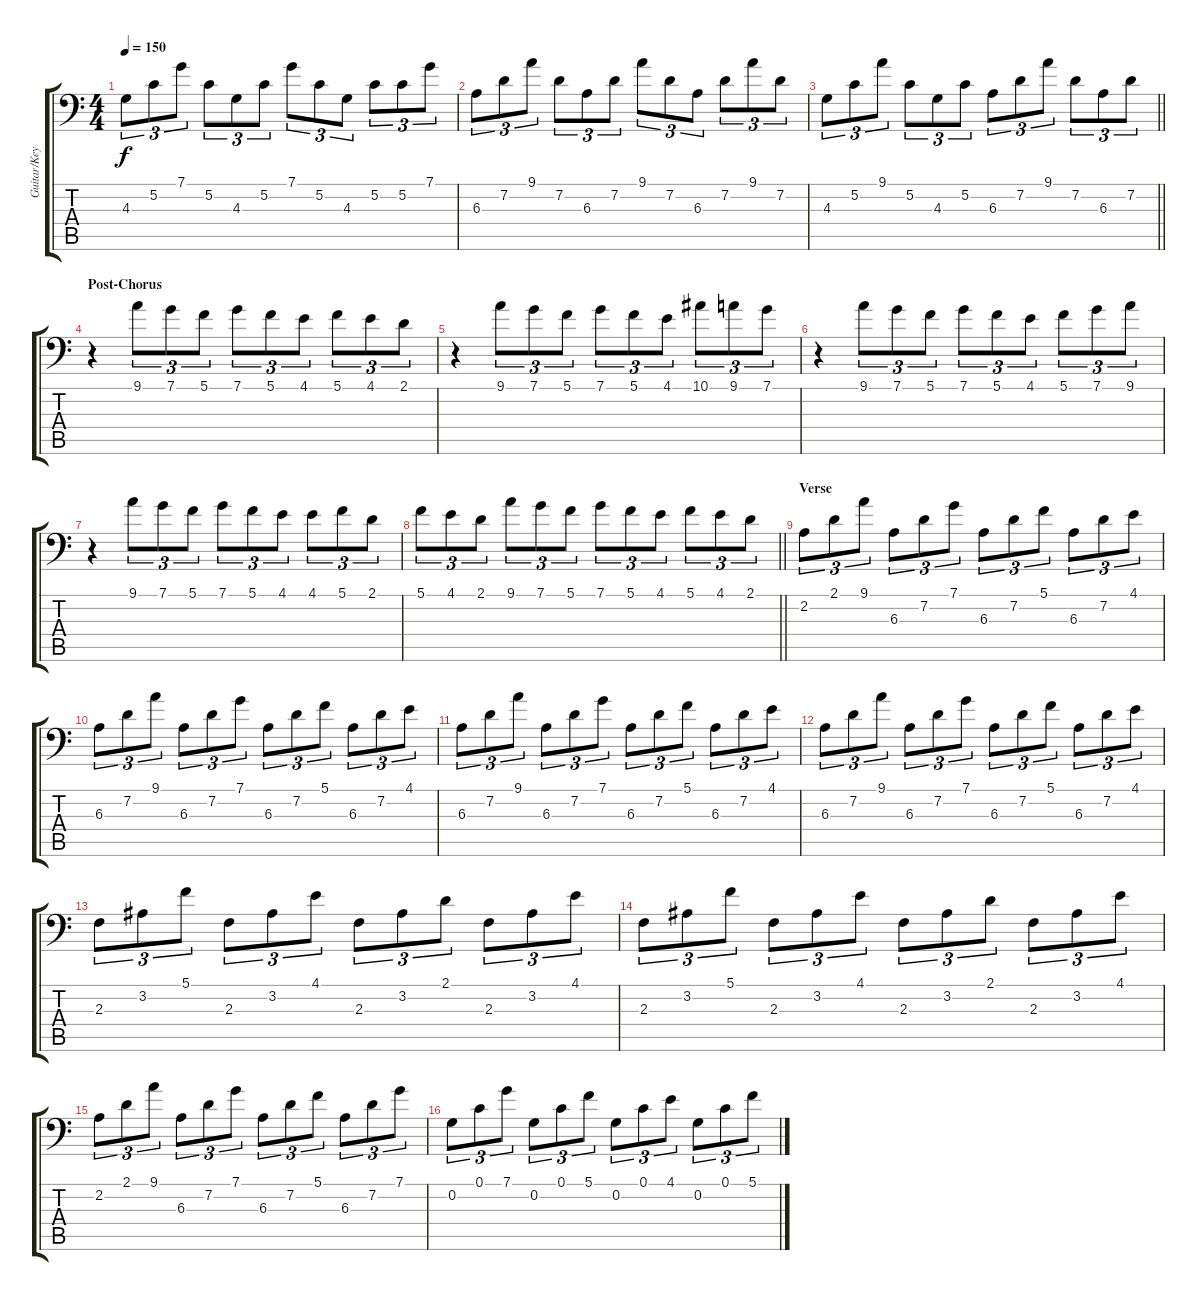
\track ("Guitar/Keyboard" "Guitar/Key") {instrument lead8bassandlead}
\staff {score tabs}
\tuning (C4 G3 Eb3 Bb2 F2 Bb1) {hide}
\ts (4 4)
\tempo 150
\clef f4
\ks c
4.3.8{tu (3 2) dy f} 5.2.8{tu (3 2)} 7.1.8{tu (3 2)} 5.2.8{tu (3 2)} 4.3.8{tu (3 2)} 5.2.8{tu (3 2)} 7.1.8{tu (3 2)} 5.2.8{tu (3 2)} 4.3.8{tu (3 2)} 5.2.8{tu (3 2)} 5.2.8{tu (3 2)} 7.1.8{tu (3 2)} |
6.3.8{tu (3 2)} 7.2.8{tu (3 2)} 9.1.8{tu (3 2)} 7.2.8{tu (3 2)} 6.3.8{tu (3 2)} 7.2.8{tu (3 2)} 9.1.8{tu (3 2)} 7.2.8{tu (3 2)} 6.3.8{tu (3 2)} 7.2.8{tu (3 2)} 9.1.8{tu (3 2)} 7.2.8{tu (3 2)} |
\barLineRight lightlight
4.3.8{tu (3 2)} 5.2.8{tu (3 2)} 9.1.8{tu (3 2)} 5.2.8{tu (3 2)} 4.3.8{tu (3 2)} 5.2.8{tu (3 2)} 6.3.8{tu (3 2)} 7.2.8{tu (3 2)} 9.1.8{tu (3 2)} 7.2.8{tu (3 2)} 6.3.8{tu (3 2)} 7.2.8{tu (3 2)} |
\section ("" "Post-Chorus")
r.4 9.1.8{tu (3 2)} 7.1.8{tu (3 2)} 5.1.8{tu (3 2)} 7.1.8{tu (3 2)} 5.1.8{tu (3 2)} 4.1.8{tu (3 2)} 5.1.8{tu (3 2)} 4.1.8{tu (3 2)} 2.1.8{tu (3 2)} |
r.4 9.1.8{tu (3 2)} 7.1.8{tu (3 2)} 5.1.8{tu (3 2)} 7.1.8{tu (3 2)} 5.1.8{tu (3 2)} 4.1.8{tu (3 2)} 10.1.8{tu (3 2)} 9.1.8{tu (3 2)} 7.1.8{tu (3 2)} |
r.4 9.1.8{tu (3 2)} 7.1.8{tu (3 2)} 5.1.8{tu (3 2)} 7.1.8{tu (3 2)} 5.1.8{tu (3 2)} 4.1.8{tu (3 2)} 5.1.8{tu (3 2)} 7.1.8{tu (3 2)} 9.1.8{tu (3 2)} |
r.4 9.1.8{tu (3 2)} 7.1.8{tu (3 2)} 5.1.8{tu (3 2)} 7.1.8{tu (3 2)} 5.1.8{tu (3 2)} 4.1.8{tu (3 2)} 4.1.8{tu (3 2)} 5.1.8{tu (3 2)} 2.1.8{tu (3 2)} |
\barLineRight lightlight
5.1.8{tu (3 2)} 4.1.8{tu (3 2)} 2.1.8{tu (3 2)} 9.1.8{tu (3 2)} 7.1.8{tu (3 2)} 5.1.8{tu (3 2)} 7.1.8{tu (3 2)} 5.1.8{tu (3 2)} 4.1.8{tu (3 2)} 5.1.8{tu (3 2)} 4.1.8{tu (3 2)} 2.1.8{tu (3 2)} |
\section ("" "Verse")
2.2.8{tu (3 2)} 2.1.8{tu (3 2)} 9.1.8{tu (3 2)} 6.3.8{tu (3 2)} 7.2.8{tu (3 2)} 7.1.8{tu (3 2)} 6.3.8{tu (3 2)} 7.2.8{tu (3 2)} 5.1.8{tu (3 2)} 6.3.8{tu (3 2)} 7.2.8{tu (3 2)} 4.1.8{tu (3 2)} |
6.3.8{tu (3 2)} 7.2.8{tu (3 2)} 9.1.8{tu (3 2)} 6.3.8{tu (3 2)} 7.2.8{tu (3 2)} 7.1.8{tu (3 2)} 6.3.8{tu (3 2)} 7.2.8{tu (3 2)} 5.1.8{tu (3 2)} 6.3.8{tu (3 2)} 7.2.8{tu (3 2)} 4.1.8{tu (3 2)} |
6.3.8{tu (3 2)} 7.2.8{tu (3 2)} 9.1.8{tu (3 2)} 6.3.8{tu (3 2)} 7.2.8{tu (3 2)} 7.1.8{tu (3 2)} 6.3.8{tu (3 2)} 7.2.8{tu (3 2)} 5.1.8{tu (3 2)} 6.3.8{tu (3 2)} 7.2.8{tu (3 2)} 4.1.8{tu (3 2)} |
6.3.8{tu (3 2)} 7.2.8{tu (3 2)} 9.1.8{tu (3 2)} 6.3.8{tu (3 2)} 7.2.8{tu (3 2)} 7.1.8{tu (3 2)} 6.3.8{tu (3 2)} 7.2.8{tu (3 2)} 5.1.8{tu (3 2)} 6.3.8{tu (3 2)} 7.2.8{tu (3 2)} 4.1.8{tu (3 2)} |
2.3.8{tu (3 2)} 3.2.8{tu (3 2)} 5.1.8{tu (3 2)} 2.3.8{tu (3 2)} 3.2.8{tu (3 2)} 4.1.8{tu (3 2)} 2.3.8{tu (3 2)} 3.2.8{tu (3 2)} 2.1.8{tu (3 2)} 2.3.8{tu (3 2)} 3.2.8{tu (3 2)} 4.1.8{tu (3 2)} |
2.3.8{tu (3 2)} 3.2.8{tu (3 2)} 5.1.8{tu (3 2)} 2.3.8{tu (3 2)} 3.2.8{tu (3 2)} 4.1.8{tu (3 2)} 2.3.8{tu (3 2)} 3.2.8{tu (3 2)} 2.1.8{tu (3 2)} 2.3.8{tu (3 2)} 3.2.8{tu (3 2)} 4.1.8{tu (3 2)} |
2.2.8{tu (3 2)} 2.1.8{tu (3 2)} 9.1.8{tu (3 2)} 6.3.8{tu (3 2)} 7.2.8{tu (3 2)} 7.1.8{tu (3 2)} 6.3.8{tu (3 2)} 7.2.8{tu (3 2)} 5.1.8{tu (3 2)} 6.3.8{tu (3 2)} 7.2.8{tu (3 2)} 7.1.8{tu (3 2)} |
0.2.8{tu (3 2)} 0.1.8{tu (3 2)} 7.1.8{tu (3 2)} 0.2.8{tu (3 2)} 0.1.8{tu (3 2)} 5.1.8{tu (3 2)} 0.2.8{tu (3 2)} 0.1.8{tu (3 2)} 4.1.8{tu (3 2)} 0.2.8{tu (3 2)} 0.1.8{tu (3 2)} 5.1.8{tu (3 2)}
